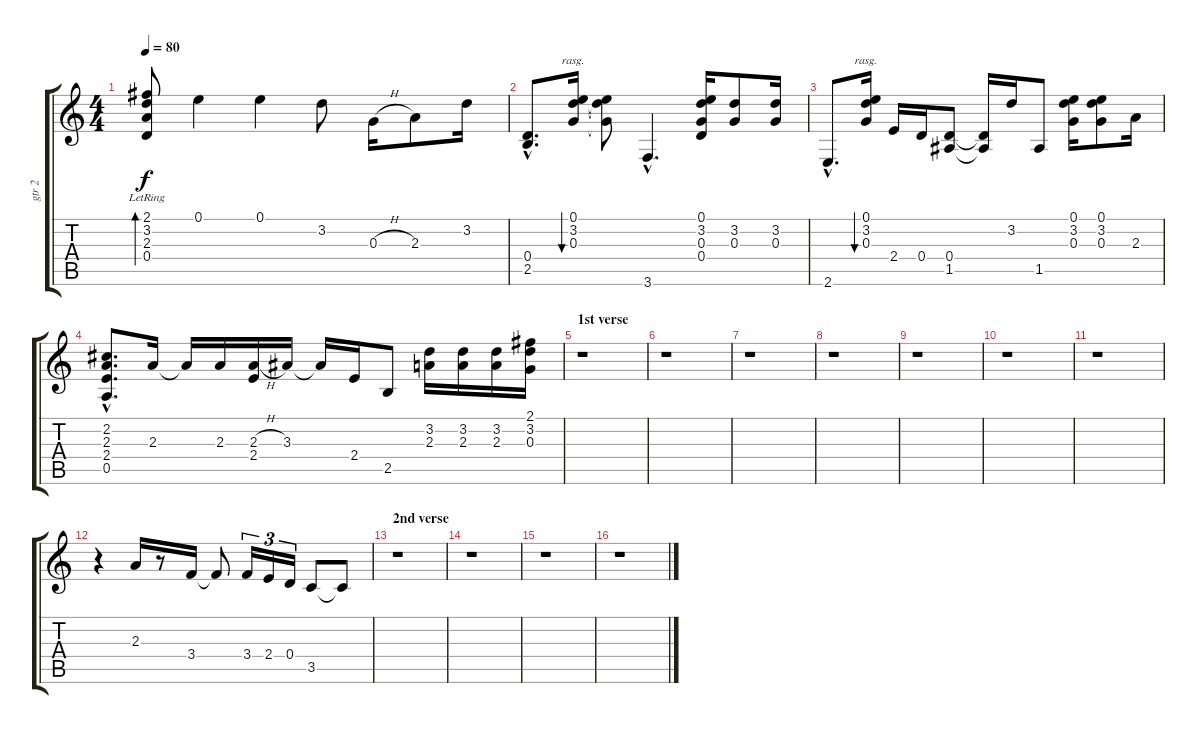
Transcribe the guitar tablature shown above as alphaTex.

\track ("gtr 2" "gtr 2") {instrument acousticguitarnylon}
\staff {score tabs}
\tuning (E4 B3 G3 D3 A2 D2) {hide}
\ts (4 4)
\tempo 80
\clef g2
\ks c
(2.1 3.2{lr} 2.3{lr} 0.4{lr}).8{bd 480 dy f balance 16 instrument acousticguitarnylon} 0.1.4 0.1.4 3.2.8 0.3{h}.16 2.3.8 3.2.16 |
(0.4{hac} 2.5{hac}).8{d} (0.1 3.2 0.3).16{bu 60 rasg ii} (0.1{t} 3.2{t} 0.3{t}).8 3.6{hac}.4{d} (0.1 3.2 0.3 0.4).16 (3.2 0.3).8 (3.2 0.3).16 |
2.6{hac}.8{d} (0.1 3.2 0.3).16{bu 120 rasg ii} 2.4.16 0.4.16 (0.4 1.5).8 (0.4{t} 1.5{t}).16 3.2.16 1.5.8 (0.1 3.2 0.3).16 (0.1 3.2 0.3).8 2.3.16 |
(2.2{hac} 2.3{hac} 2.4{hac} 0.5{hac}).8{d} 2.3.16 2.3{t}.16 2.3.16 (2.3{h} 2.4).16 3.3.16 3.3{t}.16 2.4.16 2.5.8 (3.2 2.3).16 (3.2 2.3).16 (3.2 2.3).16 (2.1 3.2 0.3).16 |
\section ("" "1st verse")
r.1 |
r.1 |
r.1 |
r.1 |
r.1 |
r.1 |
r.1 |
r.4 2.3.16 r.8 3.4.16 3.4{t}.8 3.4.16{tu (3 2)} 2.4.16{tu (3 2)} 0.4.16{tu (3 2)} 3.5.8 3.5{t}.8 |
\section ("" "2nd verse")
r.1 |
r.1 |
r.1 |
r.1
